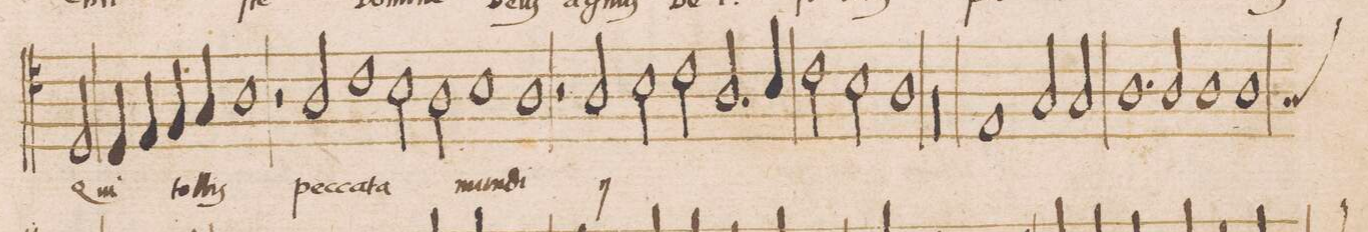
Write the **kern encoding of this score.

**kern	**text
*I"TENOR	*
*clefC4	*
*k[]	*
*met(C|)	*
*M2/1	*
2D/	Qui
=40-	=40-
4D/	.
4E/	.
4F/	tol-
4G/	.
1A	-lis
=41-	=41-
2r	.
2A/	pec-
1c	-ca-
=42-	=42-
2B\	-ta
2A\	mun-
1B	.
=43-	=43-
1A	-di
2r	.
2A/	y
=44-	=44-
2B\	.
2c\	.
2.A/	.
4B/	.
=45-	=45-
2c\	.
2B\	.
1A	.
=46-	=46-
00r	.
=47-	=47-
=48-	=48-
1E	.
2G/	.
2G/	.
=49-	=49-
1.A	.
2A/	.
=50-	=50-
1A	.
*custos:G	*
1A	.
=51-	=51-
*-	*-
